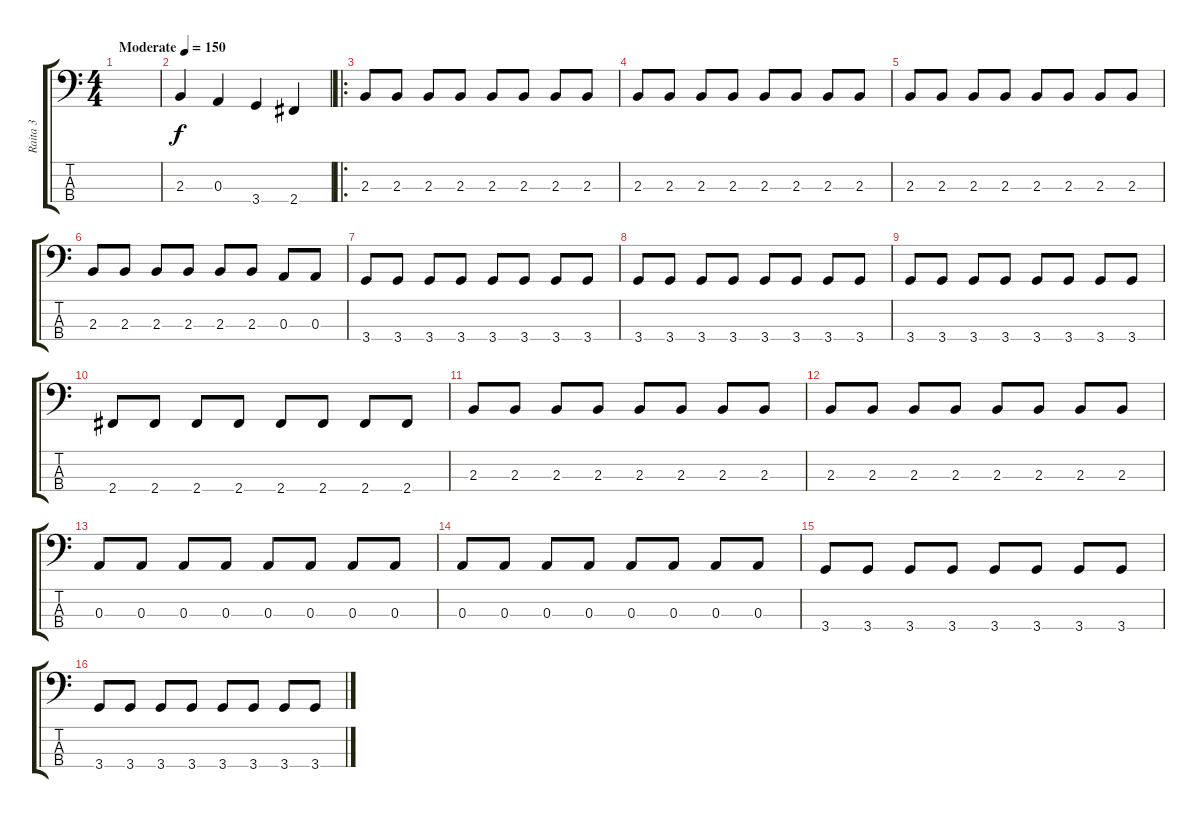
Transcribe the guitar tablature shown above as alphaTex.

\track ("Raita 3" "Raita 3") {instrument electricbassfinger}
\staff {score tabs}
\tuning (G2 D2 A1 E1) {hide}
\ts (4 4)
\tempo (150 "Moderate")
\clef f4
\ks c
|
2.3.4 0.3.4 3.4.4 2.4.4 |
\ro
2.3.8 2.3.8 2.3.8 2.3.8 2.3.8 2.3.8 2.3.8 2.3.8 |
2.3.8 2.3.8 2.3.8 2.3.8 2.3.8 2.3.8 2.3.8 2.3.8 |
2.3.8 2.3.8 2.3.8 2.3.8 2.3.8 2.3.8 2.3.8 2.3.8 |
2.3.8 2.3.8 2.3.8 2.3.8 2.3.8 2.3.8 0.3.8 0.3.8 |
3.4.8 3.4.8 3.4.8 3.4.8 3.4.8 3.4.8 3.4.8 3.4.8 |
3.4.8 3.4.8 3.4.8 3.4.8 3.4.8 3.4.8 3.4.8 3.4.8 |
3.4.8 3.4.8 3.4.8 3.4.8 3.4.8 3.4.8 3.4.8 3.4.8 |
2.4.8 2.4.8 2.4.8 2.4.8 2.4.8 2.4.8 2.4.8 2.4.8 |
2.3.8 2.3.8 2.3.8 2.3.8 2.3.8 2.3.8 2.3.8 2.3.8 |
2.3.8 2.3.8 2.3.8 2.3.8 2.3.8 2.3.8 2.3.8 2.3.8 |
0.3.8 0.3.8 0.3.8 0.3.8 0.3.8 0.3.8 0.3.8 0.3.8 |
0.3.8 0.3.8 0.3.8 0.3.8 0.3.8 0.3.8 0.3.8 0.3.8 |
3.4.8 3.4.8 3.4.8 3.4.8 3.4.8 3.4.8 3.4.8 3.4.8 |
3.4.8 3.4.8 3.4.8 3.4.8 3.4.8 3.4.8 3.4.8 3.4.8
